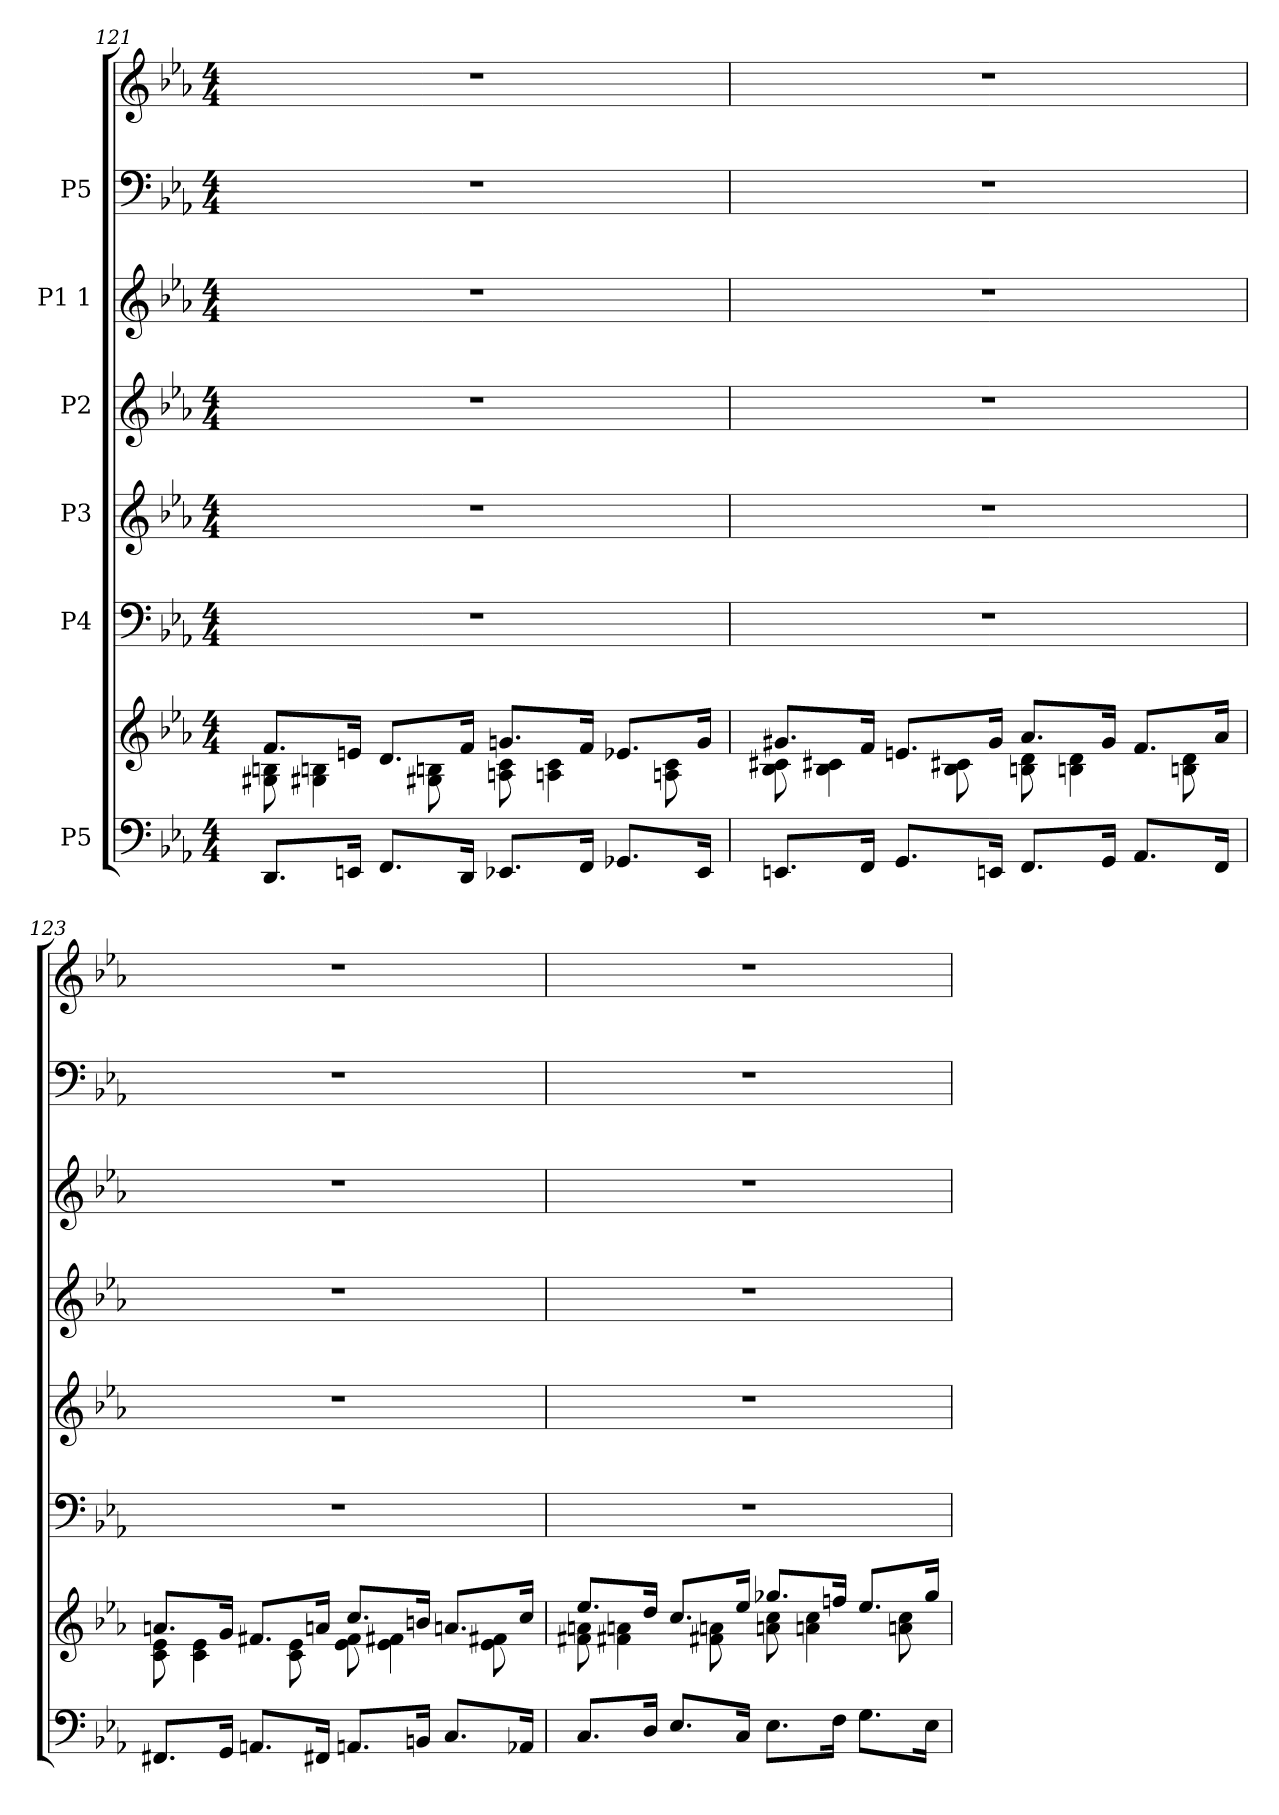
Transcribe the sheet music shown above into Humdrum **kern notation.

**kern	**kern	**kern	**kern	**kern	**kern	**kern	**kern
*part7	*part7	*part6	*part5	*part4	*part3	*part2	*part1
*staff8	*staff7	*staff6	*staff5	*staff4	*staff3	*staff2	*staff1
*I"P5	*	*I"P4	*I"P3	*I"P2	*I"P1 1	*I"P5	*
*clefF4	*clefG2	*clefF4	*clefG2	*clefG2	*clefG2	*clefF4	*clefG2
*	*	*	*ITrd7c12	*	*	*	*ITrd7c12
*k[b-e-a-]	*k[b-e-a-]	*k[b-e-a-]	*k[b-e-a-]	*k[b-e-a-]	*k[b-e-a-]	*k[b-e-a-]	*k[b-e-a-]
*E-:	*E-:	*E-:	*E-:	*E-:	*E-:	*E-:	*E-:
*M4/4	*M4/4	*M4/4	*M4/4	*M4/4	*M4/4	*M4/4	*M4/4
=121	=121	=121	=121	=121	=121	=121	=121
*^	*^	*	*	*	*	*	*
8.DD/L	1ryy	8G#X\ 8Bn\	8.f/L	1r	1r	1r	1r	1r	1r
.	.	4G#X\ 4Bn\	.	.	.	.	.	.	.
16EEn/Jk	.	.	16en/Jk	.	.	.	.	.	.
8.FF/L	.	.	8.d/L	.	.	.	.	.	.
.	.	8G#X\ 8Bn\	.	.	.	.	.	.	.
16DD/Jk	.	.	16f/Jk	.	.	.	.	.	.
8.EE-X/L	.	8An\ 8c\	8.gni/L	.	.	.	.	.	.
.	.	4An\ 4c\	.	.	.	.	.	.	.
16FF/Jk	.	.	16f/Jk	.	.	.	.	.	.
8.GG-i/L	.	.	8.e-X/L	.	.	.	.	.	.
.	.	8An\ 8c\	.	.	.	.	.	.	.
16EE-/Jk	.	.	16g/Jk	.	.	.	.	.	.
=122	=122	=122	=122	=122	=122	=122	=122	=122	=122
8.EEn/L	1ryy	8B-\ 8c#X\	8.g#X/L	1r	1r	1r	1r	1r	1r
.	.	4B-\ 4c#X\	.	.	.	.	.	.	.
16FF/Jk	.	.	16f/Jk	.	.	.	.	.	.
8.GG/L	.	.	8.en/L	.	.	.	.	.	.
.	.	8B-\ 8c#X\	.	.	.	.	.	.	.
16EEn/Jk	.	.	16g#i/Jk	.	.	.	.	.	.
8.FF/L	.	8Bn\ 8d\	8.a-/L	.	.	.	.	.	.
.	.	4Bn\ 4d\	.	.	.	.	.	.	.
16GG/Jk	.	.	16g#i/Jk	.	.	.	.	.	.
8.AA-/L	.	.	8.f/L	.	.	.	.	.	.
.	.	8Bn\ 8d\	.	.	.	.	.	.	.
16FF/Jk	.	.	16a-/Jk	.	.	.	.	.	.
!!LO:PB:g=z
=123	=123	=123	=123	=123	=123	=123	=123	=123	=123
8.FF#X/L	1ryy	8c\ 8e-\	8.an/L	1r	1r	1r	1r	1r	1r
.	.	4c\ 4e-\	.	.	.	.	.	.	.
16GG/Jk	.	.	16g/Jk	.	.	.	.	.	.
8.AAn/L	.	.	8.f#X/L	.	.	.	.	.	.
.	.	8c\ 8e-\	.	.	.	.	.	.	.
16FF#X/Jk	.	.	16an/Jk	.	.	.	.	.	.
8.AAn/L	.	8e-\ 8f#i\	8.cc/L	.	.	.	.	.	.
.	.	4e-\ 4f#X\	.	.	.	.	.	.	.
16BBn/Jk	.	.	16bn/Jk	.	.	.	.	.	.
8.C/L	.	.	8.an/L	.	.	.	.	.	.
.	.	8e-\ 8f#X\	.	.	.	.	.	.	.
16AA-X/Jk	.	.	16cc/Jk	.	.	.	.	.	.
=124	=124	=124	=124	=124	=124	=124	=124	=124	=124
8.C/L	1ryy	8f#X\ 8an\	8.ee-/L	1r	1r	1r	1r	1r	1r
.	.	4f#X\ 4an\	.	.	.	.	.	.	.
16D/Jk	.	.	16dd/Jk	.	.	.	.	.	.
8.E-/L	.	.	8.cc/L	.	.	.	.	.	.
.	.	8f#X\ 8an\	.	.	.	.	.	.	.
16C/Jk	.	.	16ee-/Jk	.	.	.	.	.	.
8.E-\L	.	8an\ 8cc\	8.gg-i/L	.	.	.	.	.	.
.	.	4an\ 4cc\	.	.	.	.	.	.	.
16F\Jk	.	.	16ffni/Jk	.	.	.	.	.	.
8.G\L	.	.	8.ee-/L	.	.	.	.	.	.
.	.	8an\ 8cc\	.	.	.	.	.	.	.
16E-\Jk	.	.	16gg-/Jk	.	.	.	.	.	.
*v	*v	*	*	*	*	*	*	*	*
*	*v	*v	*	*	*	*	*	*
=	=	=	=	=	=	=	=
*-	*-	*-	*-	*-	*-	*-	*-
